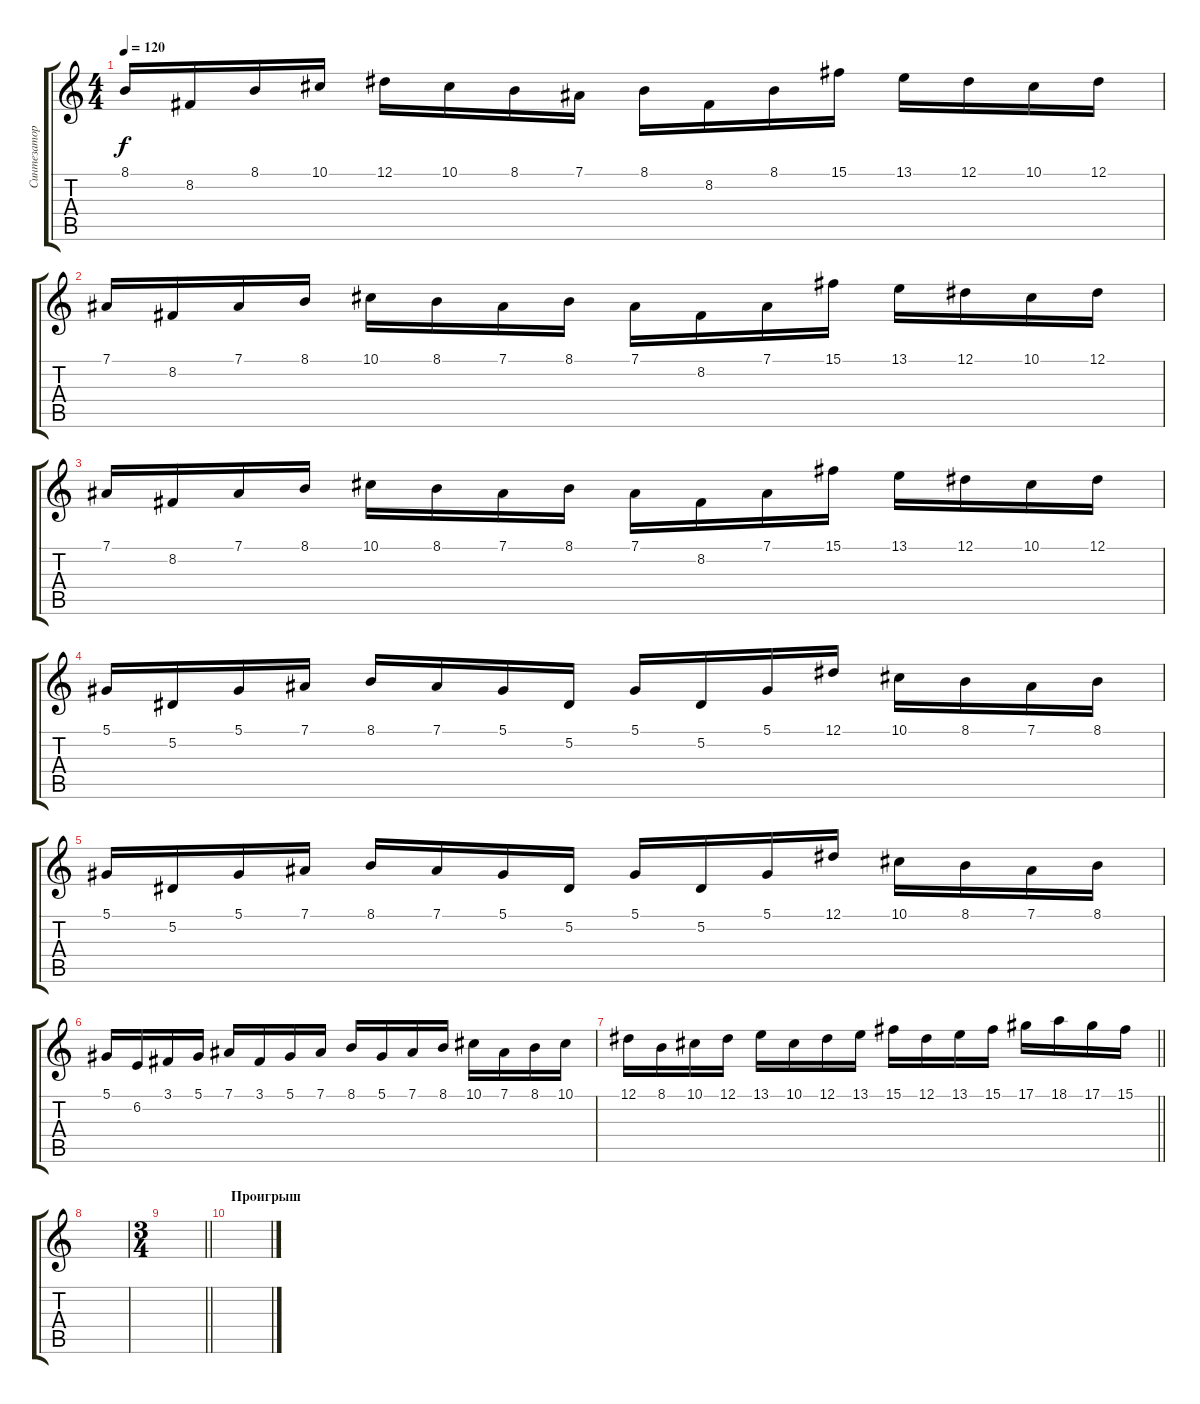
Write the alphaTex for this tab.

\track ("Синтезатор" "Синтезатор") {instrument honkytonkpiano}
\staff {score tabs}
\tuning (Eb4 Bb3 Gb3 Db3 Ab2 Eb2) {hide}
\ts (4 4)
\tempo 120
\clef g2
\ks c
8.1.16{dy f} 8.2.16 8.1.16 10.1.16 12.1.16 10.1.16 8.1.16 7.1.16 8.1.16 8.2.16 8.1.16 15.1.16 13.1.16 12.1.16 10.1.16 12.1.16 |
7.1.16 8.2.16 7.1.16 8.1.16 10.1.16 8.1.16 7.1.16 8.1.16 7.1.16 8.2.16 7.1.16 15.1.16 13.1.16 12.1.16 10.1.16 12.1.16 |
7.1.16 8.2.16 7.1.16 8.1.16 10.1.16 8.1.16 7.1.16 8.1.16 7.1.16 8.2.16 7.1.16 15.1.16 13.1.16 12.1.16 10.1.16 12.1.16 |
5.1.16 5.2.16 5.1.16 7.1.16 8.1.16 7.1.16 5.1.16 5.2.16 5.1.16 5.2.16 5.1.16 12.1.16 10.1.16 8.1.16 7.1.16 8.1.16 |
5.1.16 5.2.16 5.1.16 7.1.16 8.1.16 7.1.16 5.1.16 5.2.16 5.1.16 5.2.16 5.1.16 12.1.16 10.1.16 8.1.16 7.1.16 8.1.16 |
5.1.16 6.2.16 3.1.16 5.1.16 7.1.16 3.1.16 5.1.16 7.1.16 8.1.16 5.1.16 7.1.16 8.1.16 10.1.16 7.1.16 8.1.16 10.1.16 |
\barLineRight lightlight
12.1.16 8.1.16 10.1.16 12.1.16 13.1.16 10.1.16 12.1.16 13.1.16 15.1.16 12.1.16 13.1.16 15.1.16 17.1.16 18.1.16 17.1.16 15.1.16 |
|
\ts (3 4)
\barLineRight lightlight
|
\section ("" "Проигрыш")
